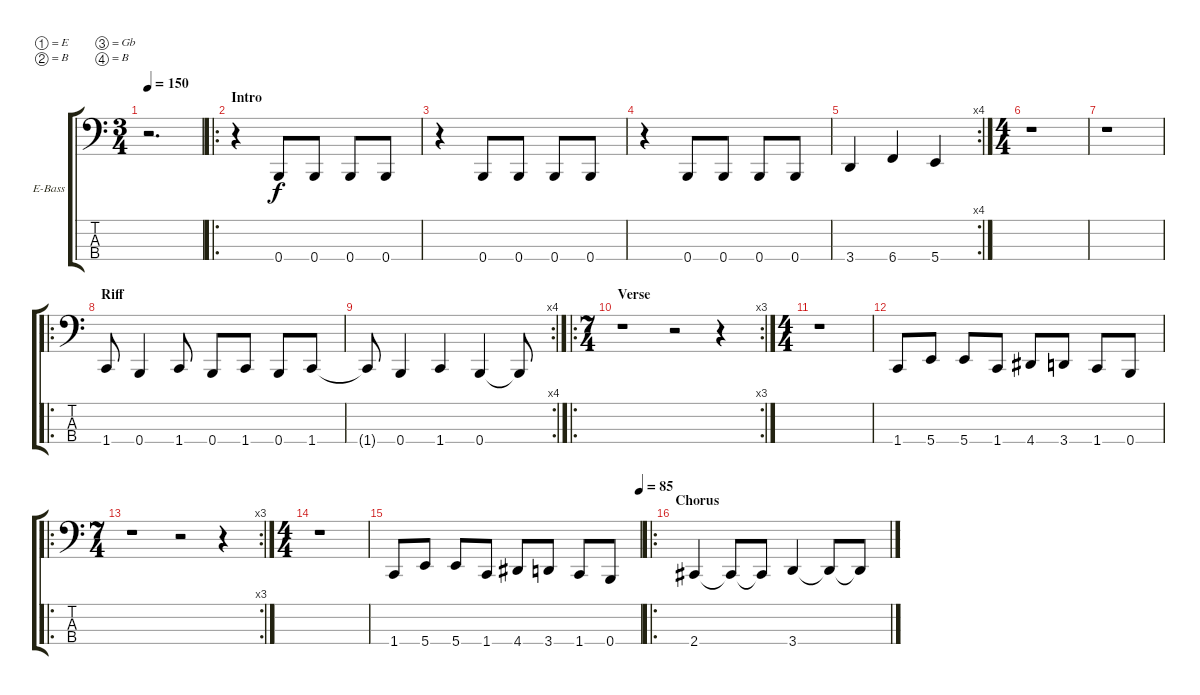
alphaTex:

\bracketExtendMode groupsimilarinstruments
\firstSystemTrackNameOrientation horizontal
\otherSystemsTrackNameOrientation horizontal
\track ("Adam Duce" "E-Bass") {instrument electricbasspick}
\staff {score tabs}
\tuning (E2 B1 Gb1 B0)
\ts (3 4)
\tempo 150
\clef f4
\ks c
r.2{d dy f instrument electricbasspick} |
\ro
\section ("" "Intro")
r.4 0.4.8 0.4.8 0.4.8 0.4.8 |
r.4 0.4.8 0.4.8 0.4.8 0.4.8 |
r.4 0.4.8 0.4.8 0.4.8 0.4.8 |
\rc 4
3.4.4 6.4.4 5.4.4 |
\ts (4 4)
r.1 |
r.1 |
\ro
\section ("" "Riff")
1.4.8 0.4.4 1.4.8 0.4.8 1.4.8 0.4.8 1.4.8 |
\rc 4
1.4{t}.8 0.4.4 1.4.4 0.4.4 0.4{t}.8 |
\ro
\rc 3
\ts (7 4)
\section ("" "Verse")
r.1 r.2 r.4 |
\ts (4 4)
r.1 |
1.4.8 5.4.8 5.4.8 1.4.8 4.4.8 3.4.8 1.4.8 0.4.8 |
\ro
\rc 3
\ts (7 4)
r.1 r.2 r.4 |
\ts (4 4)
r.1 |
\tempo (85 1)
1.4.8 5.4.8 5.4.8 1.4.8 4.4.8 3.4.8 1.4.8 0.4.8 |
\ro
\section ("" "Chorus")
2.4.4 2.4{t}.8 2.4{t}.8 3.4.4 3.4{t}.8 3.4{t}.8
